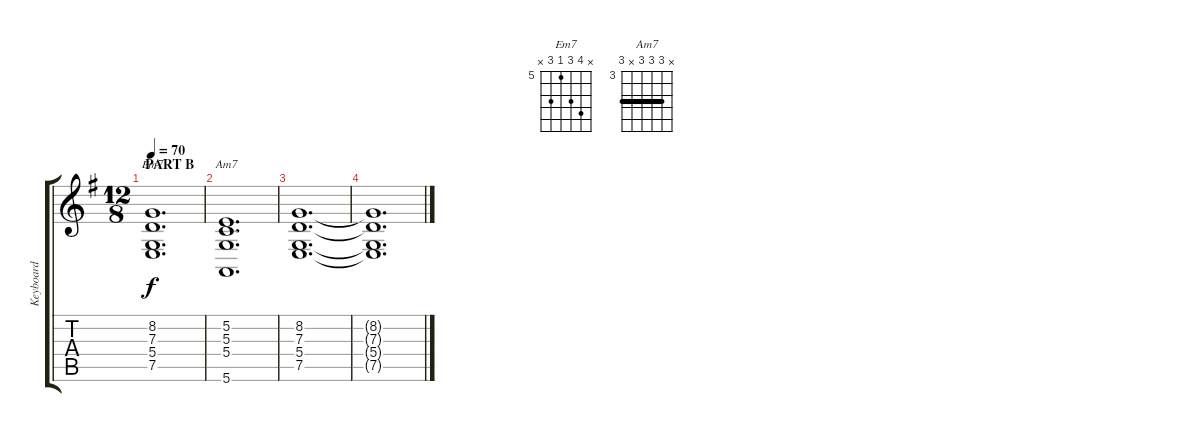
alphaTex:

\track ("Keyboard" "Keyboard") {instrument percussiveorgan}
\staff {score tabs}
\tuning (E4 B3 G3 D3 A2 E2) {hide}
\chord ("Em7" x 8 7 5 7 x) {firstfret 5}
\chord ("Am7" x 5 5 5 x 5) {firstfret 3 barre 5}
\ts (12 8)
\section ("" "PART B")
\tempo 70
\clef g2
\ks eminor
(8.2 7.3 5.4 7.5).1{d ch "Em7" dy f instrument percussiveorgan} |
(5.2 5.3 5.4 5.6).1{d ch "Am7"} |
(8.2 7.3 5.4 7.5).1{d} |
(8.2{t} 7.3{t} 5.4{t} 7.5{t}).1{d}
